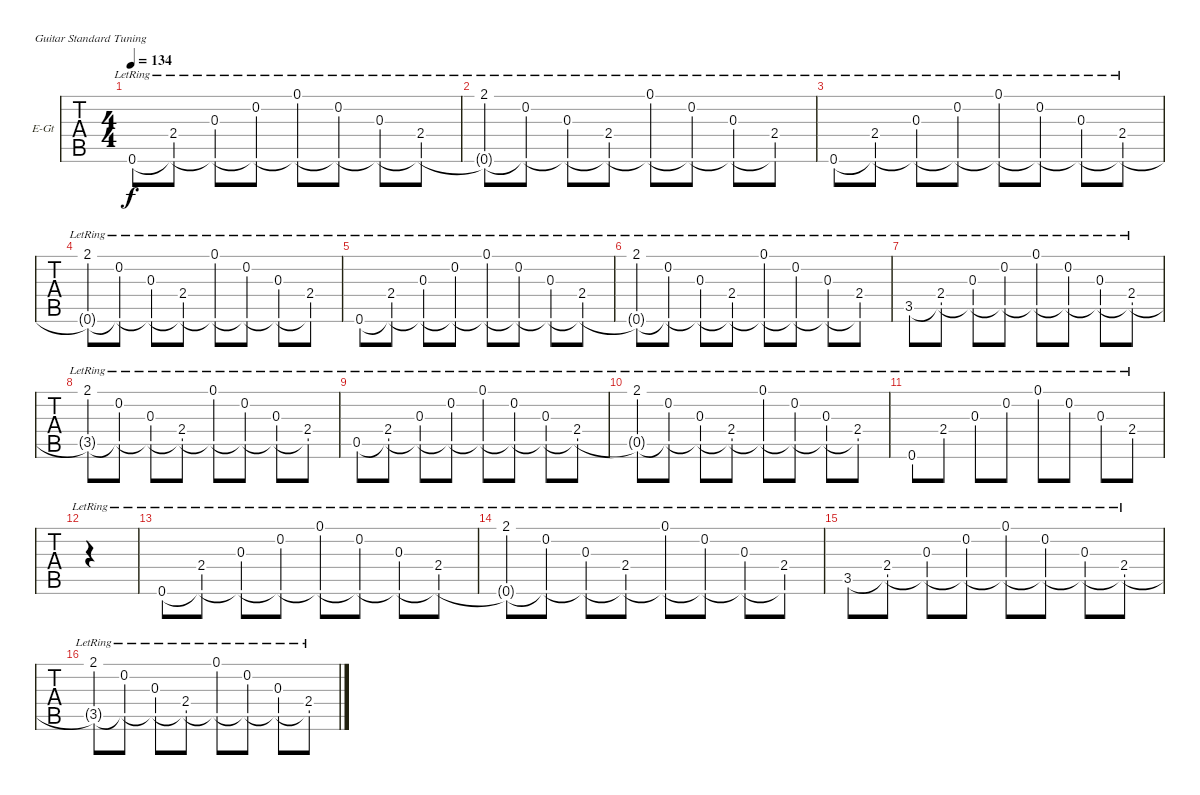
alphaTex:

\defaultSystemsLayout 4
\bracketExtendMode groupsimilarinstruments
\firstSystemTrackNameOrientation horizontal
\otherSystemsTrackNameOrientation horizontal
\track ("Electric Guitar" "E-Gt") {instrument electricguitarclean}
\staff {tabs}
\tuning (E4 B3 G3 D3 A2 E2)
\ts (4 4)
\tempo 134
\clef g2
\ks c
0.6{lr}.8{dy f} (2.4{lr} 0.6{lr t}).8 (0.3{lr} 0.6{lr t}).8 (0.2{lr} 0.6{lr t}).8 (0.1{lr} 0.6{lr t}).8 (0.2{lr} 0.6{lr t}).8 (0.3{lr} 0.6{lr t}).8 (2.4{lr} 0.6{lr t}).8 |
(2.1{lr} 0.6{lr t}).8 (0.2{lr} 0.6{lr t}).8 (0.3{lr} 0.6{lr t}).8 (2.4{lr} 0.6{lr t}).8 (0.1{lr} 0.6{lr t}).8 (0.2{lr} 0.6{lr t}).8 (0.3{lr} 0.6{lr t}).8 (2.4{lr} 0.6{lr t}).8 |
0.6{lr}.8 (2.4{lr} 0.6{lr t}).8 (0.3{lr} 0.6{lr t}).8 (0.2{lr} 0.6{lr t}).8 (0.1{lr} 0.6{lr t}).8 (0.2{lr} 0.6{lr t}).8 (0.3{lr} 0.6{lr t}).8 (2.4{lr} 0.6{lr t}).8 |
(2.1{lr} 0.6{lr t}).8 (0.2{lr} 0.6{lr t}).8 (0.3{lr} 0.6{lr t}).8 (2.4{lr} 0.6{lr t}).8 (0.1{lr} 0.6{lr t}).8 (0.2{lr} 0.6{lr t}).8 (0.3{lr} 0.6{lr t}).8 (2.4{lr} 0.6{lr t}).8 |
0.6{lr}.8 (2.4{lr} 0.6{lr t}).8 (0.3{lr} 0.6{lr t}).8 (0.2{lr} 0.6{lr t}).8 (0.1{lr} 0.6{lr t}).8 (0.2{lr} 0.6{lr t}).8 (0.3{lr} 0.6{lr t}).8 (2.4{lr} 0.6{lr t}).8 |
(2.1{lr} 0.6{lr t}).8 (0.2{lr} 0.6{lr t}).8 (0.3{lr} 0.6{lr t}).8 (2.4{lr} 0.6{lr t}).8 (0.1{lr} 0.6{lr t}).8 (0.2{lr} 0.6{lr t}).8 (0.3{lr} 0.6{lr t}).8 (2.4{lr} 0.6{lr t}).8 |
3.5{lr}.8 (2.4{lr} 3.5{lr t}).8 (0.3{lr} 3.5{lr t}).8 (0.2{lr} 3.5{lr t}).8 (0.1{lr} 3.5{lr t}).8 (0.2{lr} 3.5{lr t}).8 (0.3{lr} 3.5{lr t}).8 (2.4{lr} 3.5{lr t}).8 |
(2.1{lr} 3.5{lr t}).8 (0.2{lr} 3.5{lr t}).8 (0.3{lr} 3.5{lr t}).8 (2.4{lr} 3.5{lr t}).8 (0.1{lr} 3.5{lr t}).8 (0.2{lr} 3.5{lr t}).8 (0.3{lr} 3.5{lr t}).8 (2.4{lr} 3.5{lr t}).8 |
0.5{lr}.8 (2.4{lr} 0.5{lr t}).8 (0.3{lr} 0.5{lr t}).8 (0.2{lr} 0.5{lr t}).8 (0.1{lr} 0.5{lr t}).8 (0.2{lr} 0.5{lr t}).8 (0.3{lr} 0.5{lr t}).8 (2.4{lr} 0.5{lr t}).8 |
(2.1{lr} 0.5{lr t}).8 (0.2{lr} 0.5{lr t}).8 (0.3{lr} 0.5{lr t}).8 (2.4{lr} 0.5{lr t}).8 (0.1{lr} 0.5{lr t}).8 (0.2{lr} 0.5{lr t}).8 (0.3{lr} 0.5{lr t}).8 (2.4{lr} 0.5{lr t}).8 |
0.6{lr}.8 2.4{lr}.8 0.3{lr}.8 0.2{lr}.8 0.1{lr}.8 0.2{lr}.8 0.3{lr}.8 2.4{lr}.8 |
|
0.6{lr}.8 (2.4{lr} 0.6{lr t}).8 (0.3{lr} 0.6{lr t}).8 (0.2{lr} 0.6{lr t}).8 (0.1{lr} 0.6{lr t}).8 (0.2{lr} 0.6{lr t}).8 (0.3{lr} 0.6{lr t}).8 (2.4{lr} 0.6{lr t}).8 |
(2.1{lr} 0.6{lr t}).8 (0.2{lr} 0.6{lr t}).8 (0.3{lr} 0.6{lr t}).8 (2.4{lr} 0.6{lr t}).8 (0.1{lr} 0.6{lr t}).8 (0.2{lr} 0.6{lr t}).8 (0.3{lr} 0.6{lr t}).8 (2.4{lr} 0.6{lr t}).8 |
3.5{lr}.8 (2.4{lr} 3.5{lr t}).8 (0.3{lr} 3.5{lr t}).8 (0.2{lr} 3.5{lr t}).8 (0.1{lr} 3.5{lr t}).8 (0.2{lr} 3.5{lr t}).8 (0.3{lr} 3.5{lr t}).8 (2.4{lr} 3.5{lr t}).8 |
(2.1{lr} 3.5{lr t}).8 (0.2{lr} 3.5{lr t}).8 (0.3{lr} 3.5{lr t}).8 (2.4{lr} 3.5{lr t}).8 (0.1{lr} 3.5{lr t}).8 (0.2{lr} 3.5{lr t}).8 (0.3{lr} 3.5{lr t}).8 (2.4{lr} 3.5{lr t}).8
